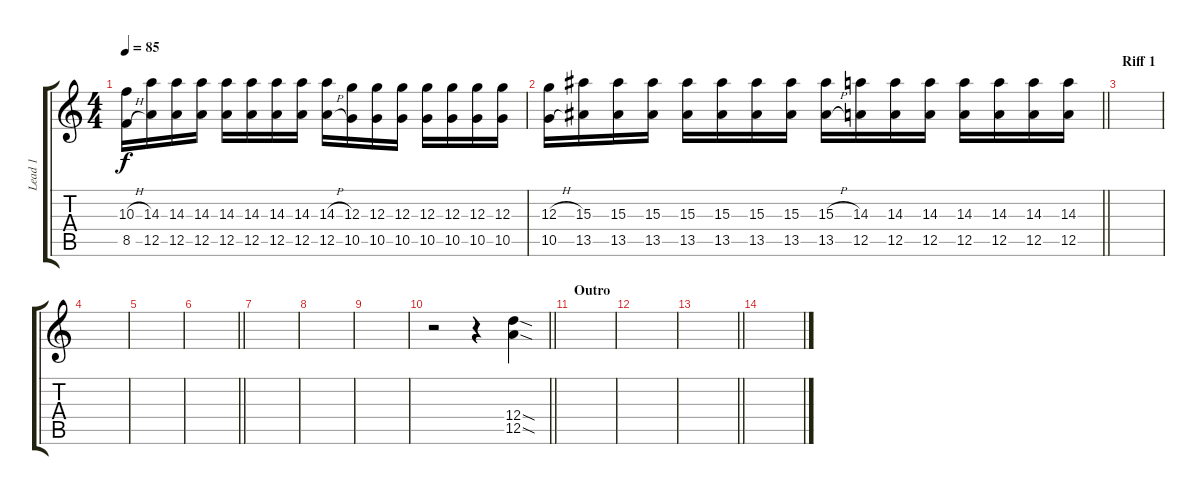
\track ("Lead 1" "Lead 1") {instrument overdrivenguitar}
\staff {score tabs}
\tuning (E4 B3 G3 D3 A2 D2) {hide}
\ts (4 4)
\tempo 85
\clef g2
\ks c
(10.3{h} 8.5{h}).16{dy f} (14.3 12.5).16 (14.3 12.5).16 (14.3 12.5).16 (14.3 12.5).16 (14.3 12.5).16 (14.3 12.5).16 (14.3 12.5).16 (14.3{h} 12.5{h}).16 (12.3 10.5).16 (12.3 10.5).16 (12.3 10.5).16 (12.3 10.5).16 (12.3 10.5).16 (12.3 10.5).16 (12.3 10.5).16 |
\barLineRight lightlight
(12.3{h} 10.5{h}).16 (15.3 13.5).16 (15.3 13.5).16 (15.3 13.5).16 (15.3 13.5).16 (15.3 13.5).16 (15.3 13.5).16 (15.3 13.5).16 (15.3{h} 13.5{h}).16 (14.3 12.5).16 (14.3 12.5).16 (14.3 12.5).16 (14.3 12.5).16 (14.3 12.5).16 (14.3 12.5).16 (14.3 12.5).16 |
\section ("" "Riff 1")
|
|
|
\barLineRight lightlight
|
|
|
|
\barLineRight lightlight
r.2 r.4 (12.4{sod} 12.5{sod}).4 |
\section ("" "Outro")
|
|
\barLineRight lightlight
|
\section ("" "")
